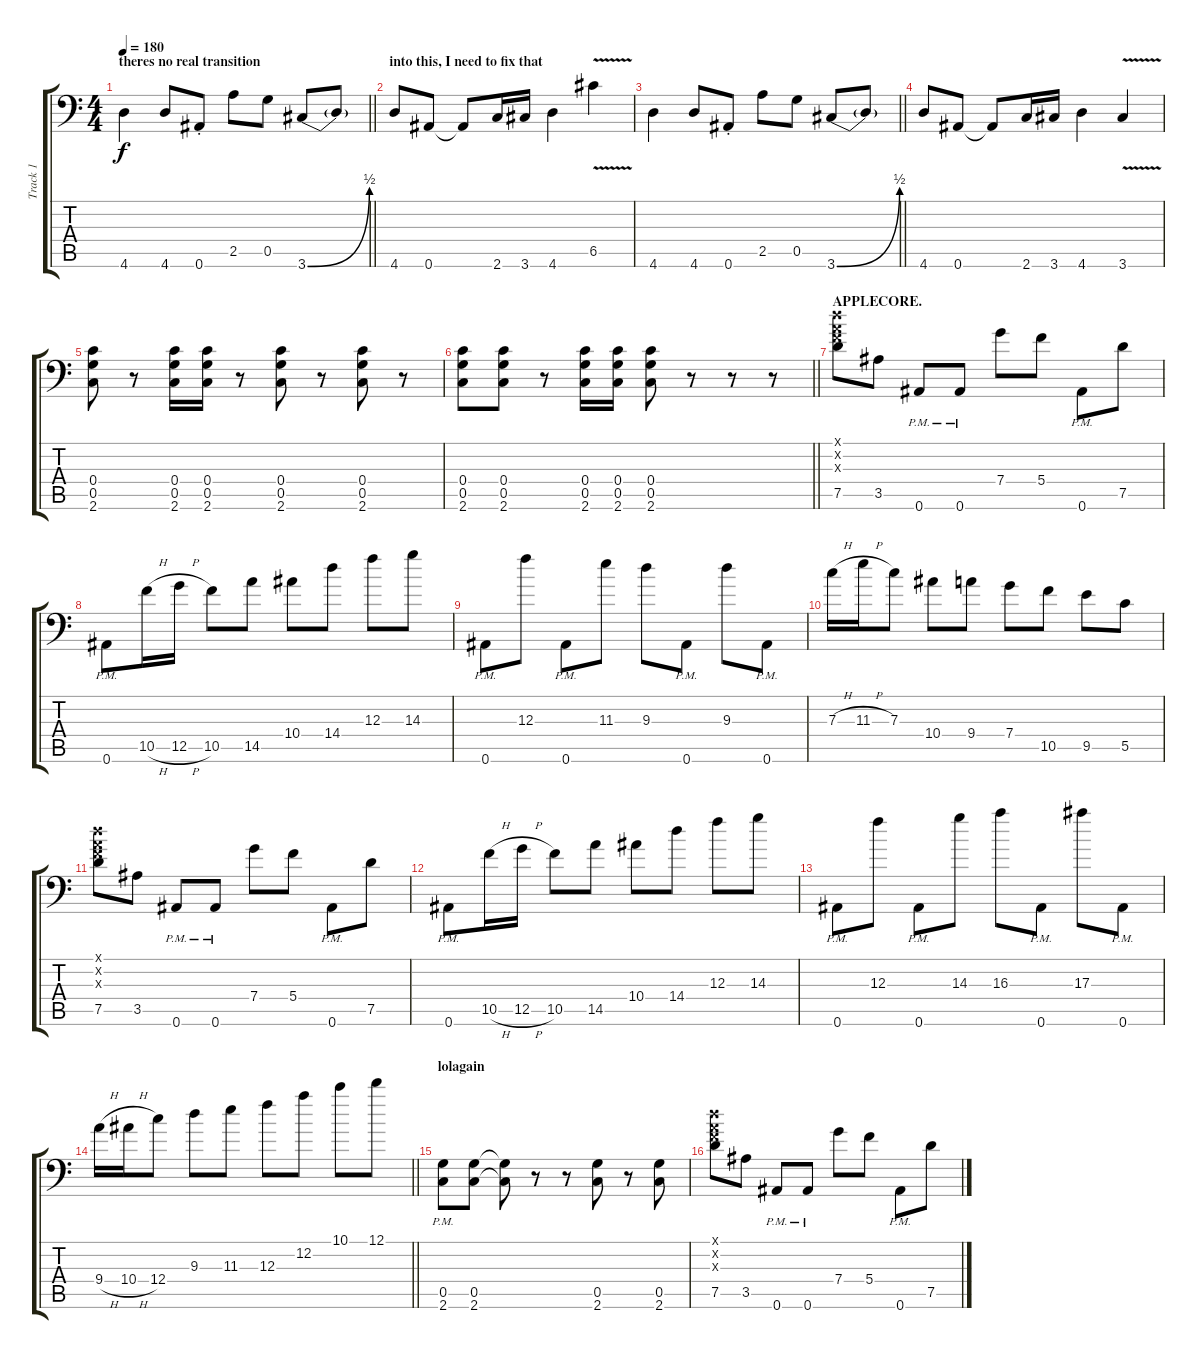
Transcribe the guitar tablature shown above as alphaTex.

\track ("Track 1" "Track 1") {instrument overdrivenguitar}
\staff {score tabs}
\tuning (D4 A3 F3 C3 G2 Bb1) {hide}
\ts (4 4)
\section ("" "theres no real transition")
\tempo 180
\clef f4
\barLineRight lightlight
\ks c
4.6.4{dy f} 4.6.8 0.6{st}.8 2.5.8 0.5.8 3.6{be (bend 0 0 60 2)}.8 3.6{t}.8 |
\section ("" "into this, I need to fix that")
4.6.8 0.6.8 0.6{t}.8 2.6.16 3.6.16 4.6.4 6.5{v}.4 |
\barLineRight lightlight
4.6.4 4.6.8 0.6{st}.8 2.5.8 0.5.8 3.6{be (bend 0 0 60 2)}.8 3.6{t}.8 |
4.6.8 0.6.8 0.6{t}.8 2.6.16 3.6.16 4.6.4 3.6{v}.4 |
(0.4 0.5 2.6).8 r.8 (0.4 0.5 2.6).16 (0.4 0.5 2.6).16 r.8 (0.4 0.5 2.6).8 r.8 (0.4 0.5 2.6).8 r.8 |
\barLineRight lightlight
(0.4 0.5 2.6).8 (0.4 0.5 2.6).8 r.8 (0.4 0.5 2.6).16 (0.4 0.5 2.6).16 (0.4 0.5 2.6).8 r.8 r.8 r.8 |
\section ("" "APPLECORE.")
(0.1{x} 0.2{x} 0.3{x} 7.5).8 3.5.8 0.6{pm}.8 0.6{pm}.8 7.4.8 5.4.8 0.6{pm}.8 7.5.8 |
0.6{pm}.8 10.5{h}.16 12.5{h}.16 10.5.8 14.5.8 10.4.8 14.4.8 12.3.8 14.3.8 |
0.6{pm}.8 12.3.8 0.6{pm}.8 11.3.8 9.3.8 0.6{pm}.8 9.3.8 0.6{pm}.8 |
7.3{h}.16 11.3{h}.16 7.3.8 10.4.8 9.4.8 7.4.8 10.5.8 9.5.8 5.5.8 |
(0.1{x} 0.2{x} 0.3{x} 7.5).8 3.5.8 0.6{pm}.8 0.6{pm}.8 7.4.8 5.4.8 0.6{pm}.8 7.5.8 |
0.6{pm}.8 10.5{h}.16 12.5{h}.16 10.5.8 14.5.8 10.4.8 14.4.8 12.3.8 14.3.8 |
0.6{pm}.8 12.3.8 0.6{pm}.8 14.3.8 16.3.8 0.6{pm}.8 17.3.8 0.6{pm}.8 |
\barLineRight lightlight
9.4{h}.16 10.4{h}.16 12.4.8 9.3.8 11.3.8 12.3.8 12.2.8 10.1.8 12.1.8 |
\section ("" "lolagain")
(0.5{pm} 2.6{pm}).8 (0.5 2.6).8 (0.5{t} 2.6{t}).8 r.8 r.8 (0.5 2.6).8 r.8 (0.5 2.6).8 |
(0.1{x} 0.2{x} 0.3{x} 7.5).8 3.5.8 0.6{pm}.8 0.6{pm}.8 7.4.8 5.4.8 0.6{pm}.8 7.5.8
